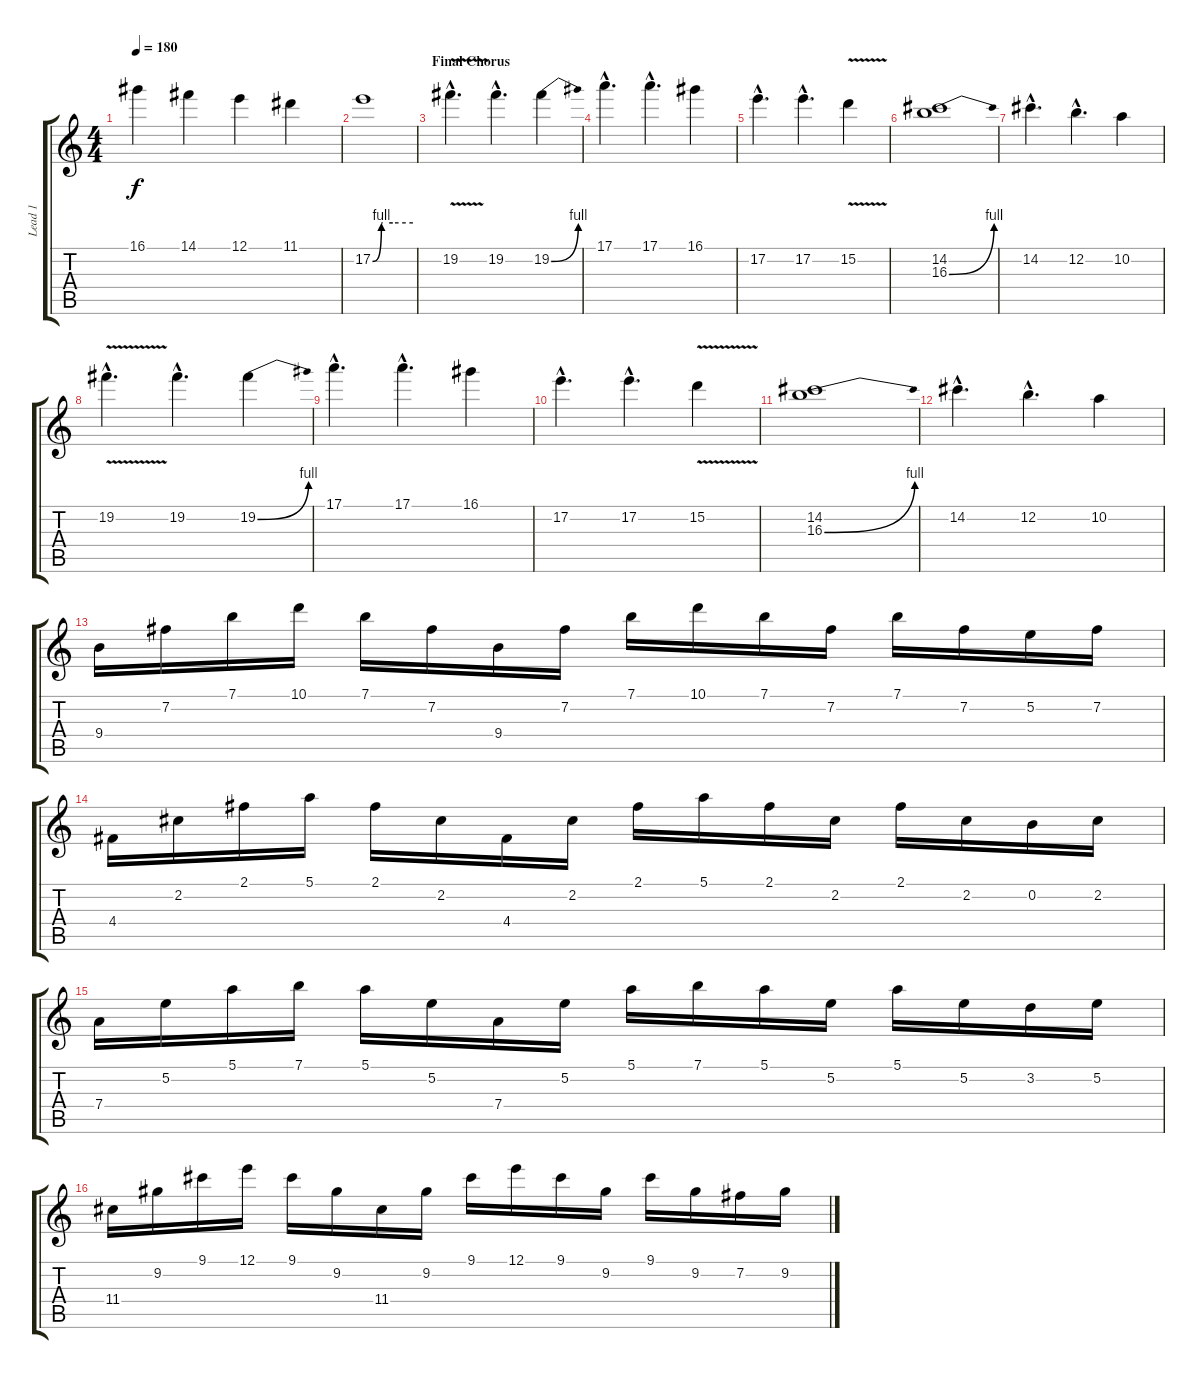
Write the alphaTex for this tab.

\track ("Lead 1" "Lead 1") {instrument distortionguitar}
\staff {score tabs}
\tuning (E4 B3 G3 D3 A2 E2) {hide}
\ts (4 4)
\tempo 180
\clef g2
\ks c
16.1.4{dy f} 14.1.4 12.1.4 11.1.4 |
17.2{be (custom 0 0 13 4 15 4 30 4 60 4)}.1 |
\section ("" "Final Chorus")
19.2{v hac}.4{d} 19.2{hac}.4{d} 19.2{be (bend 0 0 60 4)}.4 |
17.1{hac}.4{d} 17.1{hac}.4{d} 16.1.4 |
17.2{hac}.4{d} 17.2{hac}.4{d} 15.2{v}.4 |
(14.2 16.3{be (bend 0 0 60 4)}).1 |
14.2{hac}.4{d} 12.2{hac}.4{d} 10.2.4 |
19.2{v hac}.4{d} 19.2{hac}.4{d} 19.2{be (bend 0 0 60 4)}.4 |
17.1{hac}.4{d} 17.1{hac}.4{d} 16.1.4 |
17.2{hac}.4{d} 17.2{hac}.4{d} 15.2{v}.4 |
(14.2 16.3{be (bend 0 0 60 4)}).1 |
14.2{hac}.4{d} 12.2{hac}.4{d} 10.2.4 |
9.4.16{volume 16 balance 3} 7.2.16 7.1.16 10.1.16 7.1.16 7.2.16 9.4.16 7.2.16 7.1.16 10.1.16 7.1.16 7.2.16 7.1.16 7.2.16 5.2.16 7.2.16 |
4.4.16 2.2.16 2.1.16 5.1.16 2.1.16 2.2.16 4.4.16 2.2.16 2.1.16 5.1.16 2.1.16 2.2.16 2.1.16 2.2.16 0.2.16 2.2.16 |
7.4.16 5.2.16 5.1.16 7.1.16 5.1.16 5.2.16 7.4.16 5.2.16 5.1.16 7.1.16 5.1.16 5.2.16 5.1.16 5.2.16 3.2.16 5.2.16 |
11.4.16 9.2.16 9.1.16 12.1.16 9.1.16 9.2.16 11.4.16 9.2.16 9.1.16 12.1.16 9.1.16 9.2.16 9.1.16 9.2.16 7.2.16 9.2.16
